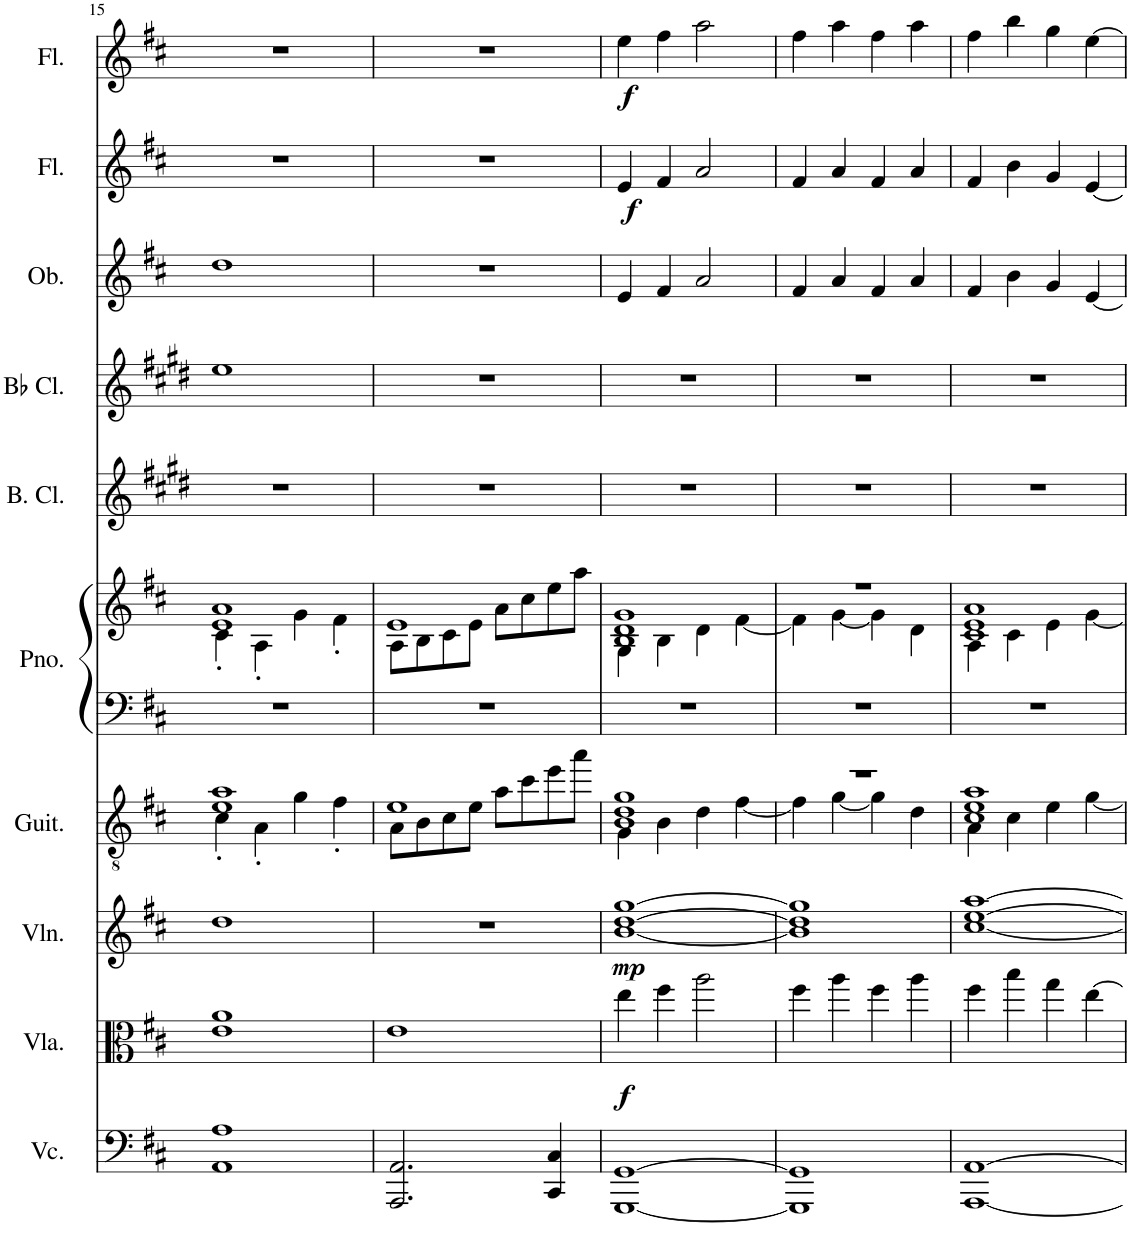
**kern	**kern	**dynam	**kern	**dynam	**kern	**kern	**kern	**kern	**kern	**kern	**kern	**dynam	**kern	**dynam
*part10	*part9	*part9	*part8	*part8	*part7	*part6	*part6	*part5	*part4	*part3	*part2	*part2	*part1	*part1
*staff11	*staff10	*staff10	*staff9	*staff9	*staff8	*staff7	*staff6	*staff5	*staff4	*staff3	*staff2	*staff2	*staff1	*staff1
*I"Violoncello	*I"Viola	*	*I"Violin	*	*I"Acoustic Guitar	*I"Piano	*	*I"Bass Clarinet	*I"Bb Clarinet	*I"Oboe	*I"Flute	*	*I"Flute	*
*I'Vc.	*I'Vla.	*	*I'Vln.	*	*I'Guit.	*I'Pno.	*	*I'B. Cl.	*I'Bb Cl.	*I'Ob.	*I'Fl.	*	*I'Fl.	*
!!LO:PB:g=z
*clefF4	*clefC3	*	*clefG2	*	*clefGv2	*clefF4	*clefG2	*clefG2	*clefG2	*clefG2	*clefG2	*	*clefG2	*
*	*	*	*	*	*	*	*	*Trd8c14	*Trd1c2	*	*	*	*	*
*k[f#c#]	*k[f#c#]	*	*k[f#c#]	*	*k[f#c#]	*k[f#c#]	*k[f#c#]	*k[f#c#g#d#]	*k[f#c#g#d#]	*k[f#c#]	*k[f#c#]	*	*k[f#c#]	*
*M2/2	*M2/2	*	*M2/2	*	*M2/2	*M2/2	*M2/2	*M2/2	*M2/2	*M2/2	*M2/2	*	*M2/2	*
*met(c|)	*met(c|)	*	*met(c|)	*	*met(c|)	*met(c|)	*met(c|)	*met(c|)	*met(c|)	*met(c|)	*met(c|)	*	*met(c|)	*
=15	=15	=15	=15	=15	=15	=15	=15	=15	=15	=15	=15	=15	=15	=15
*	*	*	*	*	*^	*	*^	*	*	*	*	*	*	*
1AA 1A	1e 1a	.	1dd	.	1e 1a	4c#'\	1r	1e 1a	4c#'\	1r	1ee	1dd	1r	.	1r	.
.	.	.	.	.	.	4A'\	.	.	4A'\	.	.	.	.	.	.	.
.	.	.	.	.	.	4g\	.	.	4g\	.	.	.	.	.	.	.
.	.	.	.	.	.	4f#'\	.	.	4f#'\	.	.	.	.	.	.	.
=16	=16	=16	=16	=16	=16	=16	=16	=16	=16	=16	=16	=16	=16	=16	=16	=16
2.AAA/ 2.AA/	1e	.	1r	.	1e	8A\L	1r	1e	8A\L	1r	1r	1r	1r	.	1r	.
.	.	.	.	.	.	8B\	.	.	8B\	.	.	.	.	.	.	.
.	.	.	.	.	.	8c#\	.	.	8c#\	.	.	.	.	.	.	.
.	.	.	.	.	.	8e\J	.	.	8e\J	.	.	.	.	.	.	.
.	.	.	.	.	.	8a\L	.	.	8a\L	.	.	.	.	.	.	.
.	.	.	.	.	.	8cc#\	.	.	8cc#\	.	.	.	.	.	.	.
4CC#/ 4C#/	.	.	.	.	.	8ee\	.	.	8ee\	.	.	.	.	.	.	.
.	.	.	.	.	.	8aa\J	.	.	8aa\J	.	.	.	.	.	.	.
=17	=17	=17	=17	=17	=17	=17	=17	=17	=17	=17	=17	=17	=17	=17	=17	=17
!	!	!LO:DY:b	!	!LO:DY:b	!	!	!	!	!	!	!	!	!	!LO:DY:b	!	!LO:DY:b
[1GGG [1GG	4ee\	f	[1b [1dd [1gg	mp	1B 1d 1g	4G\	1r	1B 1d 1g	4G\	1r	1r	4e/	4e/	f	4ee\	f
.	4ff#\	.	.	.	.	4B\	.	.	4B\	.	.	4f#/	4f#/	.	4ff#\	.
.	2aa\	.	.	.	.	4d\	.	.	4d\	.	.	2a/	2a/	.	2aa\	.
.	.	.	.	.	.	[4f#\	.	.	[4f#\	.	.	.	.	.	.	.
=18	=18	=18	=18	=18	=18	=18	=18	=18	=18	=18	=18	=18	=18	=18	=18	=18
1GGG] 1GG]	4ff#\	.	1b] 1dd] 1gg]	.	1r	4f#\]	1r	1r	4f#\]	1r	1r	4f#/	4f#/	.	4ff#\	.
.	4aa\	.	.	.	.	[4g\	.	.	[4g\	.	.	4a/	4a/	.	4aa\	.
.	4ff#\	.	.	.	.	4g\]	.	.	4g\]	.	.	4f#/	4f#/	.	4ff#\	.
.	4aa\	.	.	.	.	4d\	.	.	4d\	.	.	4a/	4a/	.	4aa\	.
=19	=19	=19	=19	=19	=19	=19	=19	=19	=19	=19	=19	=19	=19	=19	=19	=19
[1AAA [1AA	4ff#\	.	[1cc# [1ee [1aa	.	1c# 1e 1a	4A\	1r	1c# 1e 1a	4A\	1r	1r	4f#/	4f#/	.	4ff#\	.
.	4bb\	.	.	.	.	4c#\	.	.	4c#\	.	.	4b\	4b\	.	4bb\	.
.	4gg\	.	.	.	.	4e\	.	.	4e\	.	.	4g/	4g/	.	4gg\	.
.	[4ee\	.	.	.	.	[4g\	.	.	[4g\	.	.	[4e/	[4e/	.	[4ee\	.
*	*	*	*	*	*v	*v	*	*v	*v	*	*	*	*	*	*	*
=	=	=	=	=	=	=	=	=	=	=	=	=	=	=
*-	*-	*-	*-	*-	*-	*-	*-	*-	*-	*-	*-	*-	*-	*-
